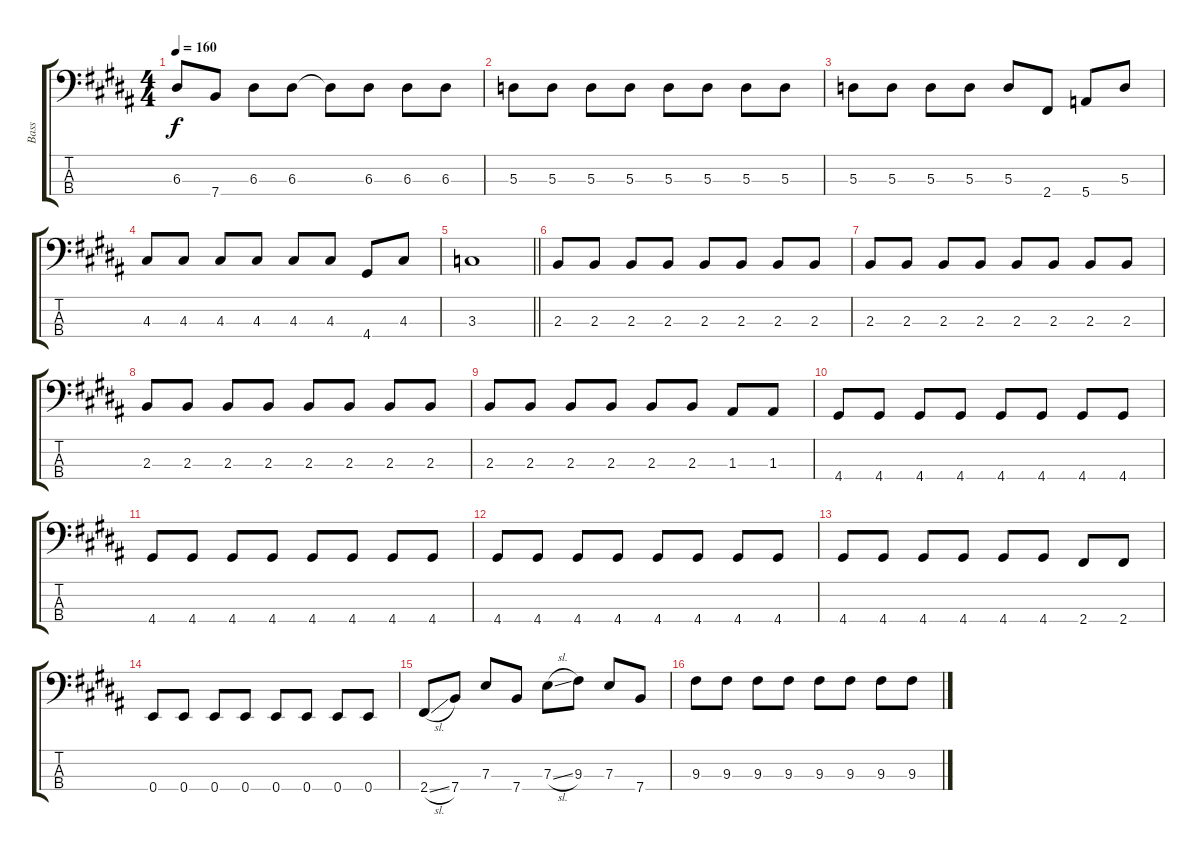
\track ("Bass" "Bass") {instrument electricbasspick}
\staff {score tabs}
\tuning (G2 D2 A1 E1) {hide}
\ts (4 4)
\tempo 160
\clef f4
\ks b
6.3{t}.8{dy f} 7.4.8 6.3.8 6.3.8 6.3{t}.8 6.3.8 6.3.8 6.3.8 |
5.3.8 5.3.8 5.3.8 5.3.8 5.3.8 5.3.8 5.3.8 5.3.8 |
5.3.8 5.3.8 5.3.8 5.3.8 5.3.8 2.4.8 5.4.8 5.3.8 |
4.3.8 4.3.8 4.3.8 4.3.8 4.3.8 4.3.8 4.4.8 4.3.8 |
\barLineRight lightlight
3.3.1 |
2.3.8 2.3.8 2.3.8 2.3.8 2.3.8 2.3.8 2.3.8 2.3.8 |
2.3.8 2.3.8 2.3.8 2.3.8 2.3.8 2.3.8 2.3.8 2.3.8 |
2.3.8 2.3.8 2.3.8 2.3.8 2.3.8 2.3.8 2.3.8 2.3.8 |
2.3.8 2.3.8 2.3.8 2.3.8 2.3.8 2.3.8 1.3.8 1.3.8 |
4.4.8 4.4.8 4.4.8 4.4.8 4.4.8 4.4.8 4.4.8 4.4.8 |
4.4.8 4.4.8 4.4.8 4.4.8 4.4.8 4.4.8 4.4.8 4.4.8 |
4.4.8 4.4.8 4.4.8 4.4.8 4.4.8 4.4.8 4.4.8 4.4.8 |
4.4.8 4.4.8 4.4.8 4.4.8 4.4.8 4.4.8 2.4.8 2.4.8 |
0.4.8 0.4.8 0.4.8 0.4.8 0.4.8 0.4.8 0.4.8 0.4.8 |
2.4{sl}.8 7.4.8 7.3.8 7.4.8 7.3{sl}.8 9.3.8 7.3.8 7.4.8 |
9.3.8 9.3.8 9.3.8 9.3.8 9.3.8 9.3.8 9.3.8 9.3.8
